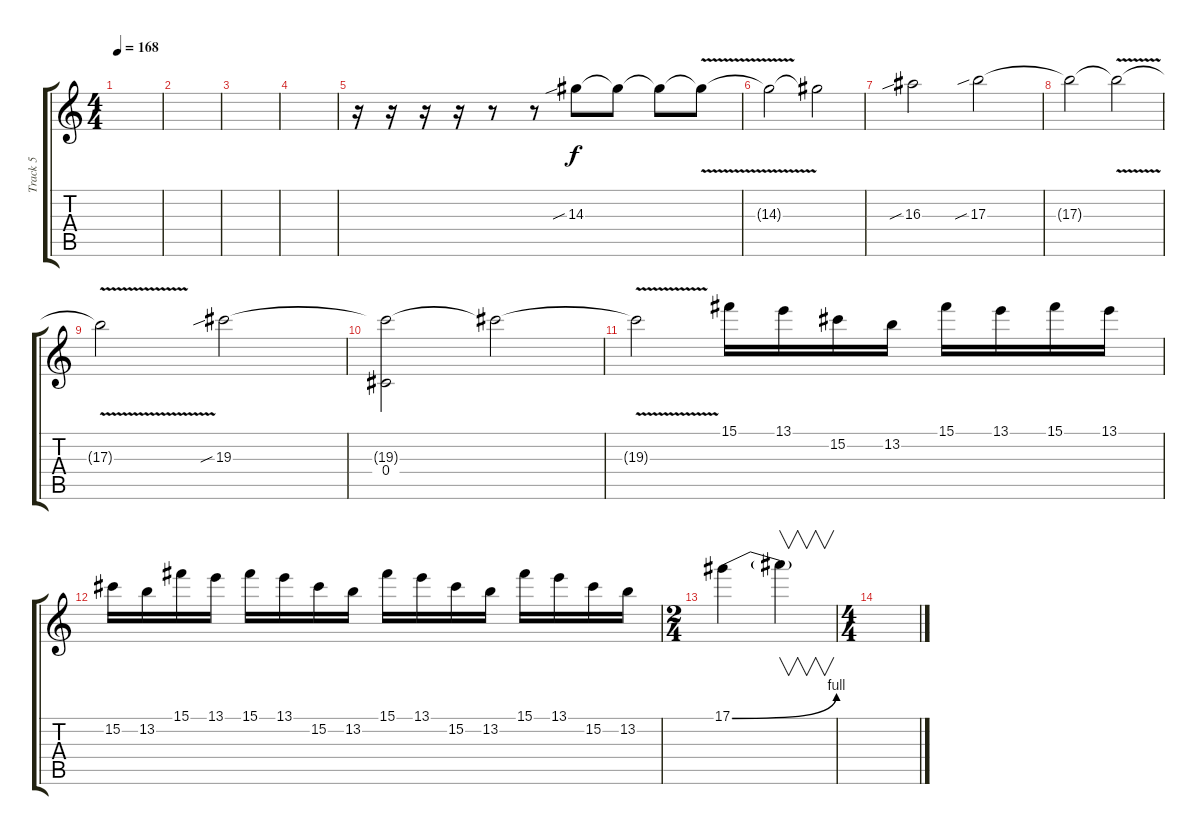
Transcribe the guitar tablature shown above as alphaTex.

\track ("Track 5" "Track 5") {instrument distortionguitar}
\staff {score tabs}
\tuning (Eb4 Bb3 Gb3 Db3 Ab2 Db2) {hide}
\ts (4 4)
\tempo 168
\clef g2
\ks c
|
|
|
|
r.16 r.16 r.16 r.16 r.8 r.8 14.3{sib}.8 14.3{t}.8 14.3{t}.8 14.3{v t}.8 |
14.3{t}.2 14.3{t}.2 |
16.3{sib}.2 17.3{sib}.2 |
17.3{t}.2 17.3{v t}.2 |
17.3{t}.2 19.3{sib}.2 |
(19.3{t} 0.4).2 19.3{t}.2 |
19.3{v t}.2 15.1.16 13.1.16 15.2.16 13.2.16 15.1.16 13.1.16 15.1.16 13.1.16 |
15.2.16 13.2.16 15.1.16 13.1.16 15.1.16 13.1.16 15.2.16 13.2.16 15.1.16 13.1.16 15.2.16 13.2.16 15.1.16 13.1.16 15.2.16 13.2.16 |
\ts (2 4)
17.1{be (bend 0 0 60 4)}.4 17.1{t}.4{v} |
\ts (4 4)
